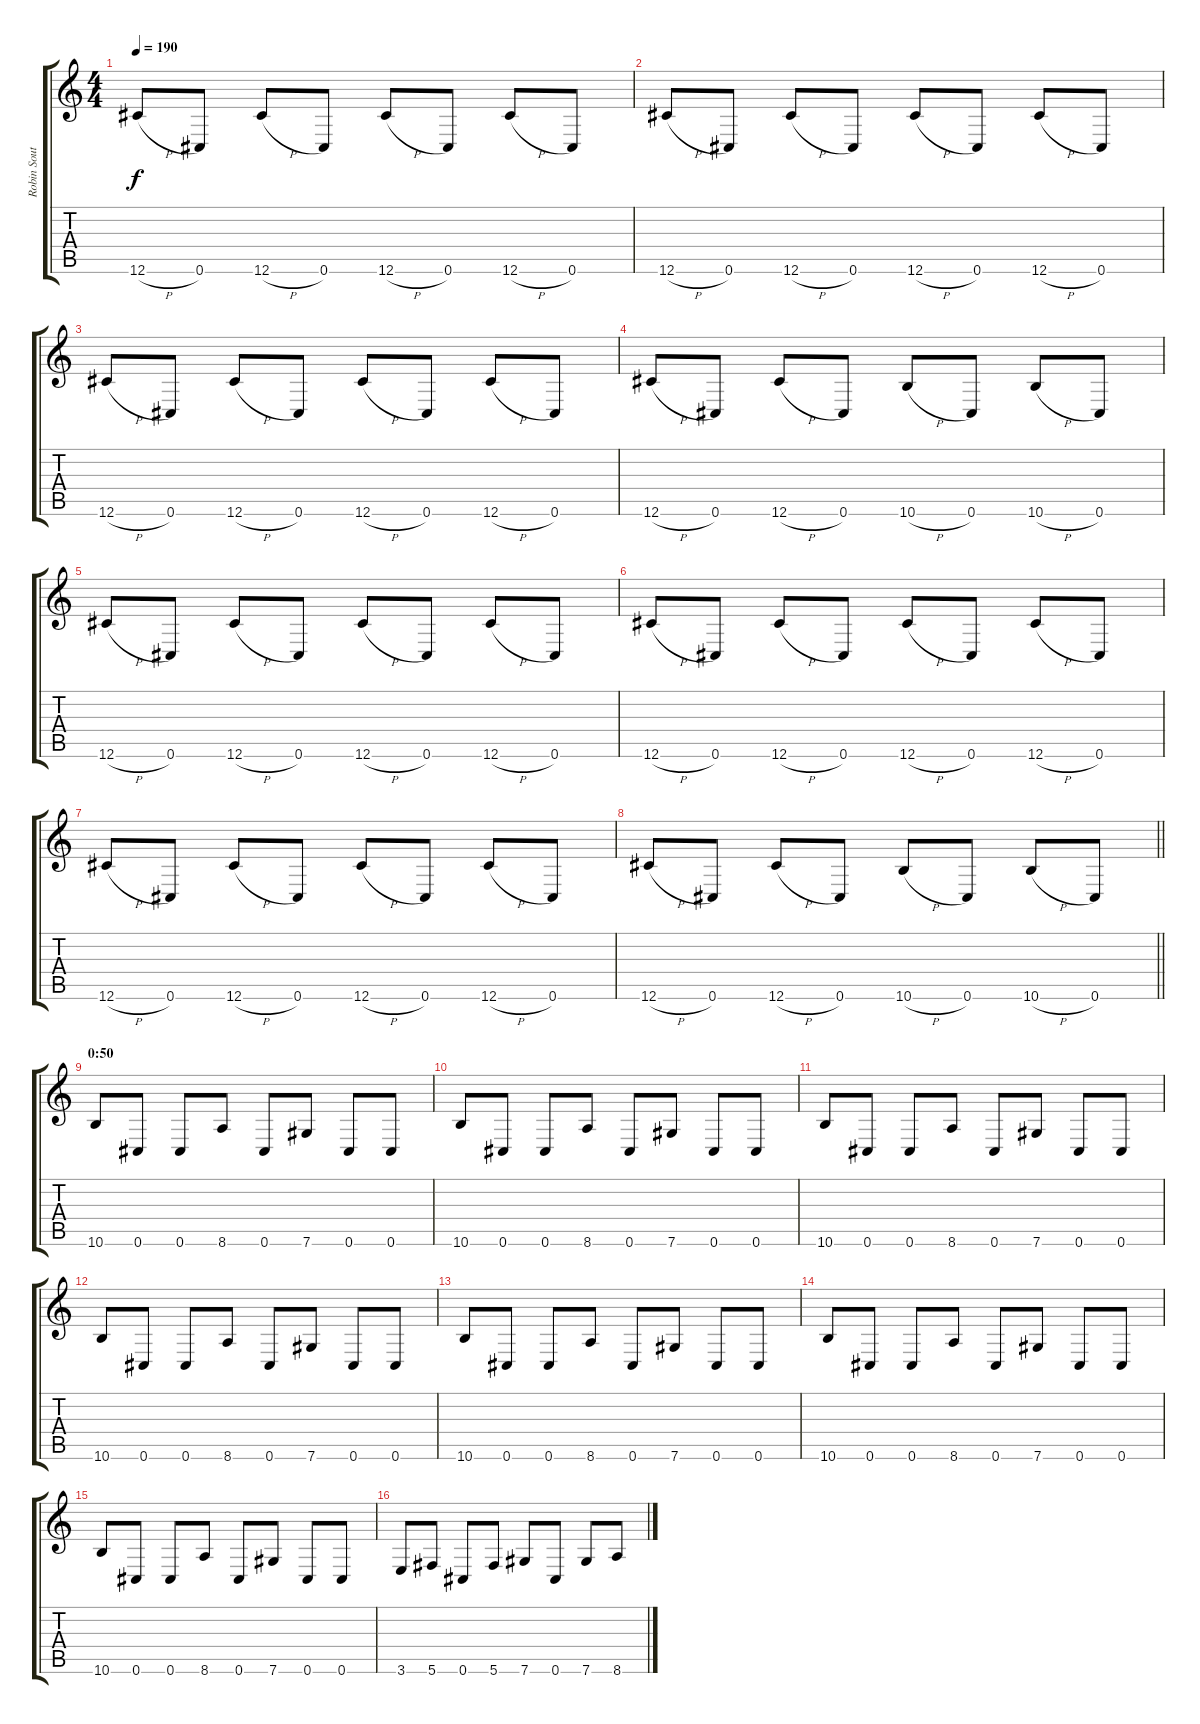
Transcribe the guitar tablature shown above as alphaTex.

\track ("Robin Southby" "Robin Sout") {instrument distortionguitar}
\staff {score tabs}
\tuning (Eb4 Bb3 Gb3 Db3 Ab2 Db2) {hide}
\ts (4 4)
\tempo 190
\clef g2
\ks c
12.6{h}.8{dy f} 0.6.8 12.6{h}.8 0.6.8 12.6{h}.8 0.6.8 12.6{h}.8 0.6.8 |
12.6{h}.8 0.6.8 12.6{h}.8 0.6.8 12.6{h}.8 0.6.8 12.6{h}.8 0.6.8 |
12.6{h}.8 0.6.8 12.6{h}.8 0.6.8 12.6{h}.8 0.6.8 12.6{h}.8 0.6.8 |
12.6{h}.8 0.6.8 12.6{h}.8 0.6.8 10.6{h}.8 0.6.8 10.6{h}.8 0.6.8 |
12.6{h}.8 0.6.8 12.6{h}.8 0.6.8 12.6{h}.8 0.6.8 12.6{h}.8 0.6.8 |
12.6{h}.8 0.6.8 12.6{h}.8 0.6.8 12.6{h}.8 0.6.8 12.6{h}.8 0.6.8 |
12.6{h}.8 0.6.8 12.6{h}.8 0.6.8 12.6{h}.8 0.6.8 12.6{h}.8 0.6.8 |
\barLineRight lightlight
12.6{h}.8 0.6.8 12.6{h}.8 0.6.8 10.6{h}.8 0.6.8 10.6{h}.8 0.6.8 |
\section ("" "0:50")
10.6.8 0.6.8 0.6.8 8.6.8 0.6.8 7.6.8 0.6.8 0.6.8 |
10.6.8 0.6.8 0.6.8 8.6.8 0.6.8 7.6.8 0.6.8 0.6.8 |
10.6.8 0.6.8 0.6.8 8.6.8 0.6.8 7.6.8 0.6.8 0.6.8 |
10.6.8 0.6.8 0.6.8 8.6.8 0.6.8 7.6.8 0.6.8 0.6.8 |
10.6.8 0.6.8 0.6.8 8.6.8 0.6.8 7.6.8 0.6.8 0.6.8 |
10.6.8 0.6.8 0.6.8 8.6.8 0.6.8 7.6.8 0.6.8 0.6.8 |
10.6.8 0.6.8 0.6.8 8.6.8 0.6.8 7.6.8 0.6.8 0.6.8 |
3.6.8 5.6.8 0.6.8 5.6.8 7.6.8 0.6.8 7.6.8 8.6.8
